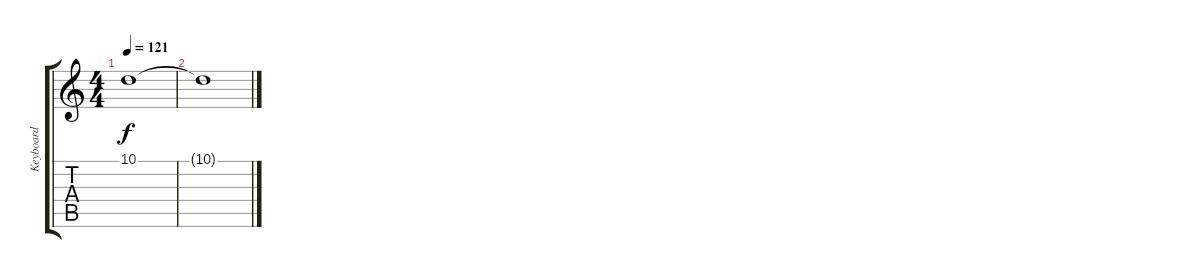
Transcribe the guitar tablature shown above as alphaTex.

\track ("Keyboard" "Keyboard") {instrument pad2warm}
\staff {score tabs}
\tuning (E4 B3 G3 D3 A2 E2) {hide}
\ts (4 4)
\tempo 121
\clef g2
\ks c
10.1{t}.1{dy f} |
10.1{t}.1
